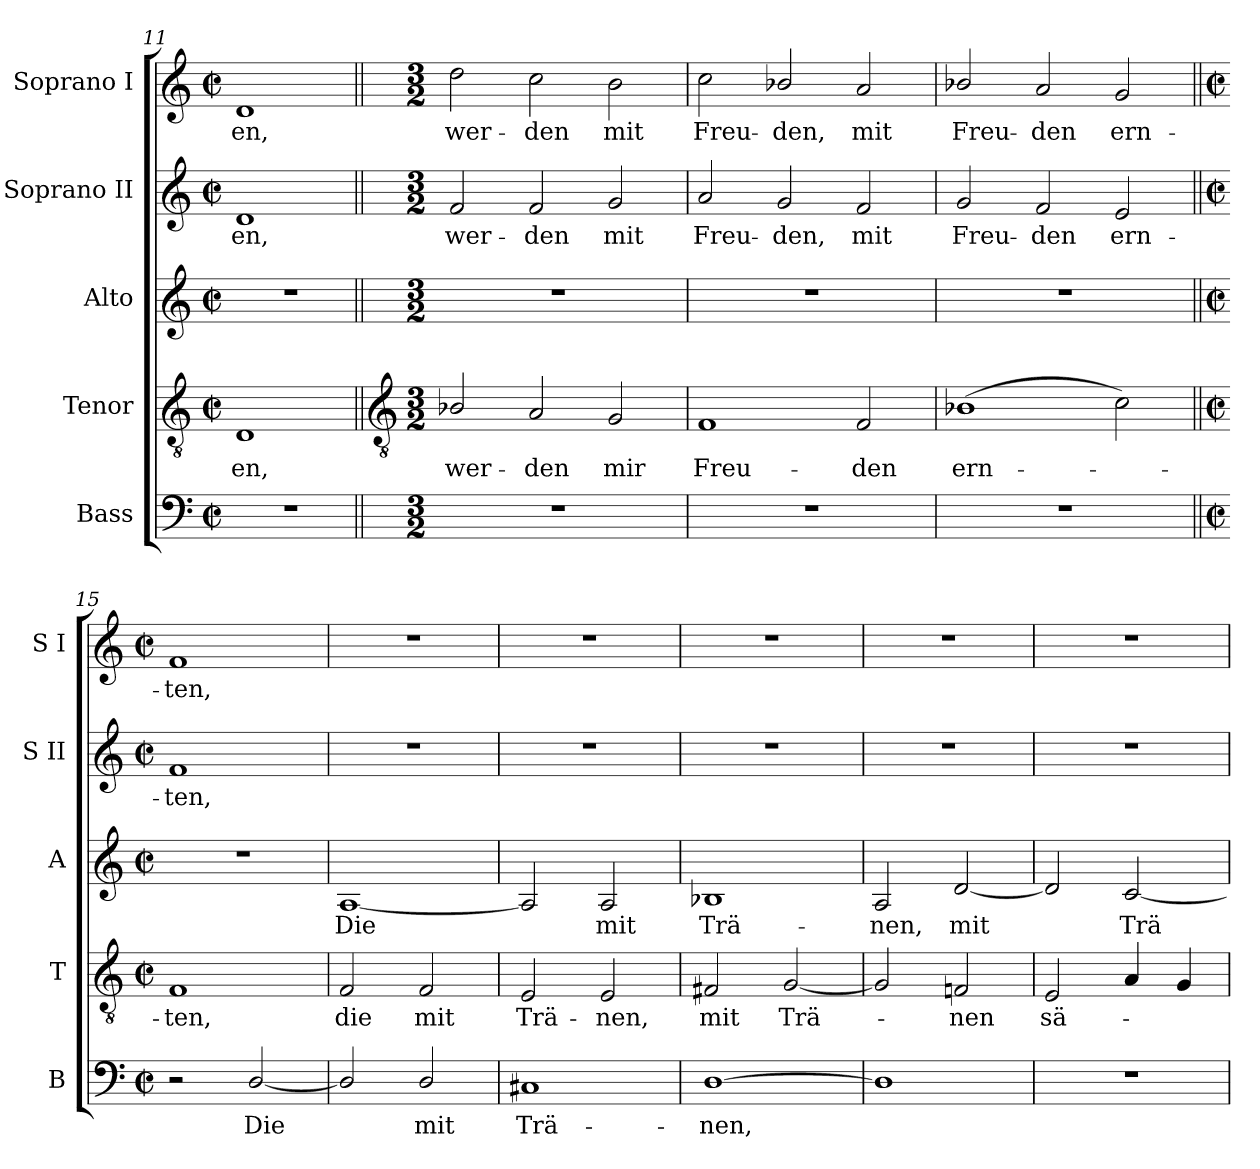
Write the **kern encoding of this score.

**kern	**text	**kern	**text	**kern	**text	**kern	**text	**kern	**text
*part5	*part5	*part4	*part4	*part3	*part3	*part2	*part2	*part1	*part1
*staff5	*staff5	*staff4	*staff4	*staff3	*staff3	*staff2	*staff2	*staff1	*staff1
*I"Bass	*	*I"Tenor	*	*I"Alto	*	*I"Soprano II	*	*I"Soprano I	*
*I'B	*	*I'T	*	*I'A	*	*I'S II	*	*I'S I	*
*clefF4	*	*clefGv2	*	*clefG2	*	*clefG2	*	*clefG2	*
*k[]	*	*k[]	*	*k[]	*	*k[]	*	*k[]	*
*C:	*	*C:	*	*C:	*	*C:	*	*C:	*
*M2/2	*	*M2/2	*	*M2/2	*	*M2/2	*	*M2/2	*
*met(c|)	*	*met(c|)	*	*met(c|)	*	*met(c|)	*	*met(c|)	*
=11	=11	=11	=11	=11	=11	=11	=11	=11	=11
!	!	!	!LO:LY:b	!	!	!	!LO:LY:b	!	!LO:LY:b
1r	.	1D	en,	1r	.	1d	en,	1d	-en,
!!LO:LB:g=z
=12||	=12||	=12||	=12||	=12||	=12||	=12||	=12||	=12||	=12||
*	*	*clefGv2	*	*	*	*	*	*	*
*M3/2	*	*M3/2	*	*M3/2	*	*M3/2	*	*M3/2	*
!LO:N:vis=1	!	!	!LO:LY:b	!LO:N:vis=1	!	!	!LO:LY:b	!	!LO:LY:b
1.r	.	2B-X/	wer-	1.r	.	2f	wer-	2dd	wer-
!	!	!	!LO:LY:b	!	!	!	!LO:LY:b	!	!LO:LY:b
.	.	2A	-den	.	.	2f	-den	2cc	-den
!	!	!	!LO:LY:b	!	!	!	!LO:LY:b	!	!LO:LY:b
.	.	2G	mir	.	.	2g	mit	2b	mit
=13	=13	=13	=13	=13	=13	=13	=13	=13	=13
!LO:N:vis=1	!	!	!LO:LY:b	!LO:N:vis=1	!	!	!LO:LY:b	!	!LO:LY:b
1.r	.	1F	Freu-	1.r	.	2a	Freu-	2cc	Freu-
!	!	!	!	!	!	!	!LO:LY:b	!	!LO:LY:b
.	.	.	.	.	.	2g	-den,	2b-X/	-den,
!	!	!	!LO:LY:b	!	!	!	!LO:LY:b	!	!LO:LY:b
.	.	2F	-den	.	.	2f	mit	2a	mit
=14	=14	=14	=14	=14	=14	=14	=14	=14	=14
!LO:N:vis=1	!	!	!LO:LY:b	!LO:N:vis=1	!	!	!LO:LY:b	!	!LO:LY:b
1.r	.	(>1B-X	ern-	1.r	.	2g	Freu-	2b-X/	Freu-
!	!	!	!	!	!	!	!LO:LY:b	!	!LO:LY:b
.	.	.	.	.	.	2f	-den	2a	-den
!	!	!	!	!	!	!	!LO:LY:b	!	!LO:LY:b
.	.	2c)	.	.	.	2e	ern-	2g	ern-
=15||	=15||	=15||	=15||	=15||	=15||	=15||	=15||	=15||	=15||
*M2/2	*	*M2/2	*	*M2/2	*	*M2/2	*	*M2/2	*
*met(c|)	*	*met(c|)	*	*met(c|)	*	*met(c|)	*	*met(c|)	*
!	!	!	!LO:LY:b	!	!	!	!LO:LY:b	!	!LO:LY:b
2r	.	1F	ten,	1r	.	1f	-ten,	1f	-ten,
!	!LO:LY:b	!	!	!	!	!	!	!	!
[2D/	Die	.	.	.	.	.	.	.	.
=16	=16	=16	=16	=16	=16	=16	=16	=16	=16
!	!	!	!LO:LY:b	!	!LO:LY:b	!	!	!	!
2D/]	.	2F	die	[1A	Die	1r	.	1r	.
!	!LO:LY:b	!	!LO:LY:b	!	!	!	!	!	!
2D/	mit	2F	mit	.	.	.	.	.	.
=17	=17	=17	=17	=17	=17	=17	=17	=17	=17
!	!LO:LY:b	!	!LO:LY:b	!	!	!	!	!	!
1C#X	Trä-	2E	Trä-	2A]	.	1r	.	1r	.
!	!	!	!LO:LY:b	!	!LO:LY:b	!	!	!	!
.	.	2E	-nen,	2A	mit	.	.	.	.
=18	=18	=18	=18	=18	=18	=18	=18	=18	=18
!	!LO:LY:b	!	!LO:LY:b	!	!LO:LY:b	!	!	!	!
[1D	-nen,	2F#X	mit	1B-X	Trä-	1r	.	1r	.
!	!	!	!LO:LY:b	!	!	!	!	!	!
.	.	[2G	Trä-	.	.	.	.	.	.
=19	=19	=19	=19	=19	=19	=19	=19	=19	=19
!	!	!	!	!	!LO:LY:b	!	!	!	!
1D]	.	2G]	.	2A	-nen,	1r	.	1r	.
!	!	!	!LO:LY:b	!	!LO:LY:b	!	!	!	!
.	.	2Fn	nen	[2d	mit	.	.	.	.
=20	=20	=20	=20	=20	=20	=20	=20	=20	=20
!	!	!	!LO:LY:b	!	!	!	!	!	!
1r	.	2E	sä-	2d]	.	1r	.	1r	.
!	!	!	!	!	!LO:LY:b	!	!	!	!
.	.	4A	.	[2c	Trä-	.	.	.	.
.	.	4G	.	.	.	.	.	.	.
=	=	=	=	=	=	=	=	=	=
*-	*-	*-	*-	*-	*-	*-	*-	*-	*-
